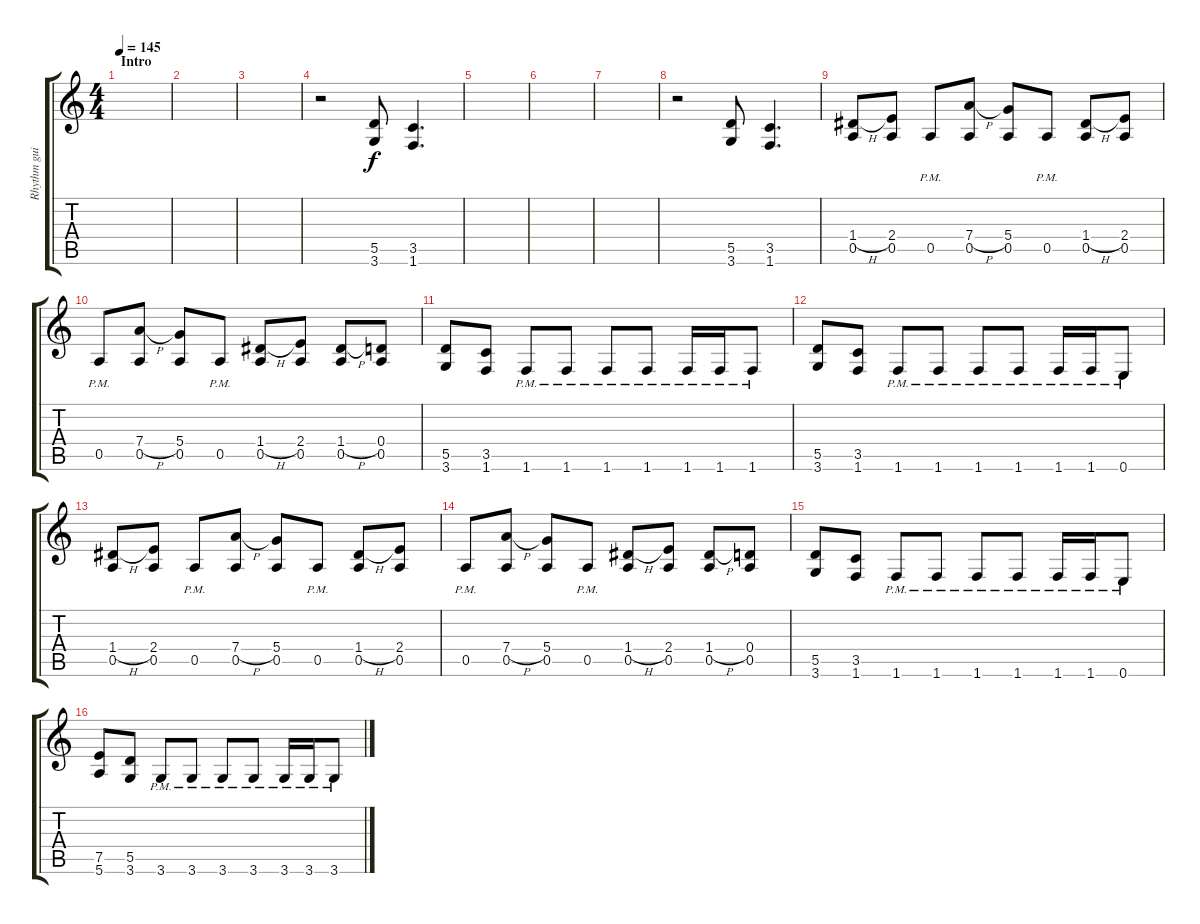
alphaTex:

\track ("Rhythm guitar" "Rhythm gui") {instrument distortionguitar}
\staff {score tabs}
\tuning (E4 B3 G3 D3 A2 E2) {hide}
\ts (4 4)
\section ("" "Intro")
\tempo 145
\clef g2
\ks c
|
|
|
r.2 (5.5 3.6).8 (3.5 1.6).4{d} |
|
|
|
r.2 (5.5 3.6).8 (3.5 1.6).4{d} |
(1.4{h} 0.5).8 (2.4 0.5).8 0.5{pm}.8 (7.4{h} 0.5).8 (5.4 0.5).8 0.5{pm}.8 (1.4{h} 0.5).8 (2.4 0.5).8 |
0.5{pm}.8 (7.4{h} 0.5).8 (5.4 0.5).8 0.5{pm}.8 (1.4{h} 0.5).8 (2.4 0.5).8 (1.4{h} 0.5).8 (0.4 0.5).8 |
(5.5 3.6).8 (3.5 1.6).8 1.6{pm}.8 1.6{pm}.8 1.6{pm}.8 1.6{pm}.8 1.6{pm}.16 1.6{pm}.16 1.6{pm}.8 |
(5.5 3.6).8 (3.5 1.6).8 1.6{pm}.8 1.6{pm}.8 1.6{pm}.8 1.6{pm}.8 1.6{pm}.16 1.6{pm}.16 0.6{pm}.8 |
(1.4{h} 0.5).8 (2.4 0.5).8 0.5{pm}.8 (7.4{h} 0.5).8 (5.4 0.5).8 0.5{pm}.8 (1.4{h} 0.5).8 (2.4 0.5).8 |
0.5{pm}.8 (7.4{h} 0.5).8 (5.4 0.5).8 0.5{pm}.8 (1.4{h} 0.5).8 (2.4 0.5).8 (1.4{h} 0.5).8 (0.4 0.5).8 |
(5.5 3.6).8 (3.5 1.6).8 1.6{pm}.8 1.6{pm}.8 1.6{pm}.8 1.6{pm}.8 1.6{pm}.16 1.6{pm}.16 0.6{pm}.8 |
(7.5 5.6).8 (5.5 3.6).8 3.6{pm}.8 3.6{pm}.8 3.6{pm}.8 3.6{pm}.8 3.6{pm}.16 3.6{pm}.16 3.6{pm}.8
